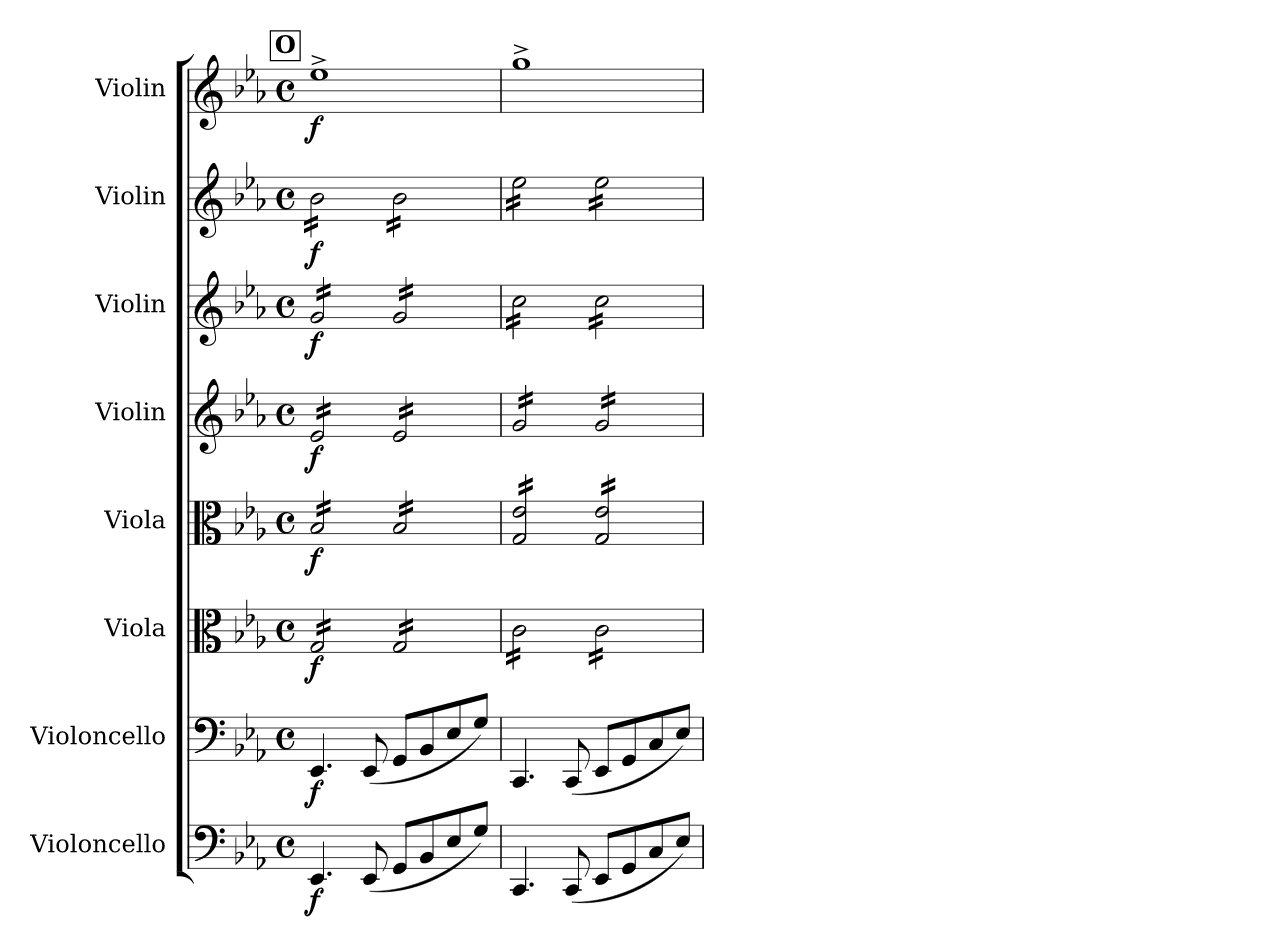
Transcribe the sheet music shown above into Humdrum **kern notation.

**kern	**dynam	**kern	**dynam	**kern	**dynam	**kern	**dynam	**kern	**dynam	**kern	**dynam	**kern	**dynam	**kern	**dynam
*part8	*part8	*part7	*part7	*part6	*part6	*part5	*part5	*part4	*part4	*part3	*part3	*part2	*part2	*part1	*part1
*staff8	*staff8	*staff7	*staff7	*staff6	*staff6	*staff5	*staff5	*staff4	*staff4	*staff3	*staff3	*staff2	*staff2	*staff1	*staff1
*I"Violoncello	*	*I"Violoncello	*	*I"Viola	*	*I"Viola	*	*I"Violin	*	*I"Violin	*	*I"Violin	*	*I"Violin	*
*I'Vc.	*	*I'Vc.	*	*I'Vla.	*	*I'Vla.	*	*I'Vln.	*	*I'Vln.	*	*I'Vln.	*	*I'Vln.	*
*clefF4	*	*clefF4	*	*clefC3	*	*clefC3	*	*clefG2	*	*clefG2	*	*clefG2	*	*clefG2	*
*k[b-e-a-]	*	*k[b-e-a-]	*	*k[b-e-a-]	*	*k[b-e-a-]	*	*k[b-e-a-]	*	*k[b-e-a-]	*	*k[b-e-a-]	*	*k[b-e-a-]	*
*M4/4	*	*M4/4	*	*M4/4	*	*M4/4	*	*M4/4	*	*M4/4	*	*M4/4	*	*M4/4	*
*met(c)	*	*met(c)	*	*met(c)	*	*met(c)	*	*met(c)	*	*met(c)	*	*met(c)	*	*met(c)	*
!!LO:REH:place=s1:a:B:fs=14:t=O
=271	=271	=271	=271	=271	=271	=271	=271	=271	=271	=271	=271	=271	=271	=271	=271
!	!LO:DY:b	!	!LO:DY:b	!	!LO:DY:b	!	!LO:DY:b	!	!LO:DY:b	!	!LO:DY:b	!	!LO:DY:b	!	!LO:DY:b
*	*	*	*	*tremolo	*	*	*	*	*	*	*	*	*	*	*
*	*	*	*	*	*	*tremolo	*	*	*	*	*	*	*	*	*
*	*	*	*	*	*	*	*	*tremolo	*	*	*	*	*	*	*
*	*	*	*	*	*	*	*	*	*	*tremolo	*	*	*	*	*
*	*	*	*	*	*	*	*	*	*	*	*	*tremolo	*	*	*
4.EE-/	f	4.EE-/	f	16G/LL	f	16B-/LL	f	16e-/LL	f	16g/LL	f	16b-\LL	f	1ee-^	f
.	.	.	.	16G/	.	16B-/	.	16e-/	.	16g/	.	16b-\	.	.	.
.	.	.	.	16G/	.	16B-/	.	16e-/	.	16g/	.	16b-\	.	.	.
.	.	.	.	16G/	.	16B-/	.	16e-/	.	16g/	.	16b-\	.	.	.
.	.	.	.	16G/	.	16B-/	.	16e-/	.	16g/	.	16b-\	.	.	.
.	.	.	.	16G/	.	16B-/	.	16e-/	.	16g/	.	16b-\	.	.	.
(<8EE-/	.	(<8EE-/	.	16G/	.	16B-/	.	16e-/	.	16g/	.	16b-\	.	.	.
.	.	.	.	16G/JJ	.	16B-/JJ	.	16e-/JJ	.	16g/JJ	.	16b-\JJ	.	.	.
8GG/L	.	8GG/L	.	16G/LL	.	16B-/LL	.	16e-/LL	.	16g/LL	.	16b-\LL	.	.	.
.	.	.	.	16G/	.	16B-/	.	16e-/	.	16g/	.	16b-\	.	.	.
8BB-/	.	8BB-/	.	16G/	.	16B-/	.	16e-/	.	16g/	.	16b-\	.	.	.
.	.	.	.	16G/	.	16B-/	.	16e-/	.	16g/	.	16b-\	.	.	.
8E-/	.	8E-/	.	16G/	.	16B-/	.	16e-/	.	16g/	.	16b-\	.	.	.
.	.	.	.	16G/	.	16B-/	.	16e-/	.	16g/	.	16b-\	.	.	.
8G/J)	.	8G/J)	.	16G/	.	16B-/	.	16e-/	.	16g/	.	16b-\	.	.	.
.	.	.	.	16G/JJ	.	16B-/JJ	.	16e-/JJ	.	16g/JJ	.	16b-\JJ	.	.	.
=272	=272	=272	=272	=272	=272	=272	=272	=272	=272	=272	=272	=272	=272	=272	=272
4.CC/	.	4.CC/	.	16c\LL	.	16G/ 16e-/LL	.	16g/LL	.	16cc\LL	.	16ee-\LL	.	1gg^	.
.	.	.	.	16c\	.	16G/ 16e-/	.	16g/	.	16cc\	.	16ee-\	.	.	.
.	.	.	.	16c\	.	16G/ 16e-/	.	16g/	.	16cc\	.	16ee-\	.	.	.
.	.	.	.	16c\	.	16G/ 16e-/	.	16g/	.	16cc\	.	16ee-\	.	.	.
.	.	.	.	16c\	.	16G/ 16e-/	.	16g/	.	16cc\	.	16ee-\	.	.	.
.	.	.	.	16c\	.	16G/ 16e-/	.	16g/	.	16cc\	.	16ee-\	.	.	.
(<8CC/	.	(<8CC/	.	16c\	.	16G/ 16e-/	.	16g/	.	16cc\	.	16ee-\	.	.	.
.	.	.	.	16c\JJ	.	16G/ 16e-/JJ	.	16g/JJ	.	16cc\JJ	.	16ee-\JJ	.	.	.
8EE-/L	.	8EE-/L	.	16c\LL	.	16G/ 16e-/LL	.	16g/LL	.	16cc\LL	.	16ee-\LL	.	.	.
.	.	.	.	16c\	.	16G/ 16e-/	.	16g/	.	16cc\	.	16ee-\	.	.	.
8GG/	.	8GG/	.	16c\	.	16G/ 16e-/	.	16g/	.	16cc\	.	16ee-\	.	.	.
.	.	.	.	16c\	.	16G/ 16e-/	.	16g/	.	16cc\	.	16ee-\	.	.	.
8C/	.	8C/	.	16c\	.	16G/ 16e-/	.	16g/	.	16cc\	.	16ee-\	.	.	.
.	.	.	.	16c\	.	16G/ 16e-/	.	16g/	.	16cc\	.	16ee-\	.	.	.
8E-/J)	.	8E-/J)	.	16c\	.	16G/ 16e-/	.	16g/	.	16cc\	.	16ee-\	.	.	.
.	.	.	.	16c\JJ	.	16G/ 16e-/JJ	.	16g/JJ	.	16cc\JJ	.	16ee-\JJ	.	.	.
*	*	*	*	*	*	*	*	*	*	*	*	*Xtremolo	*	*	*
*	*	*	*	*	*	*	*	*	*	*Xtremolo	*	*	*	*	*
*	*	*	*	*	*	*	*	*Xtremolo	*	*	*	*	*	*	*
*	*	*	*	*	*	*Xtremolo	*	*	*	*	*	*	*	*	*
*	*	*	*	*Xtremolo	*	*	*	*	*	*	*	*	*	*	*
=	=	=	=	=	=	=	=	=	=	=	=	=	=	=	=
*-	*-	*-	*-	*-	*-	*-	*-	*-	*-	*-	*-	*-	*-	*-	*-
